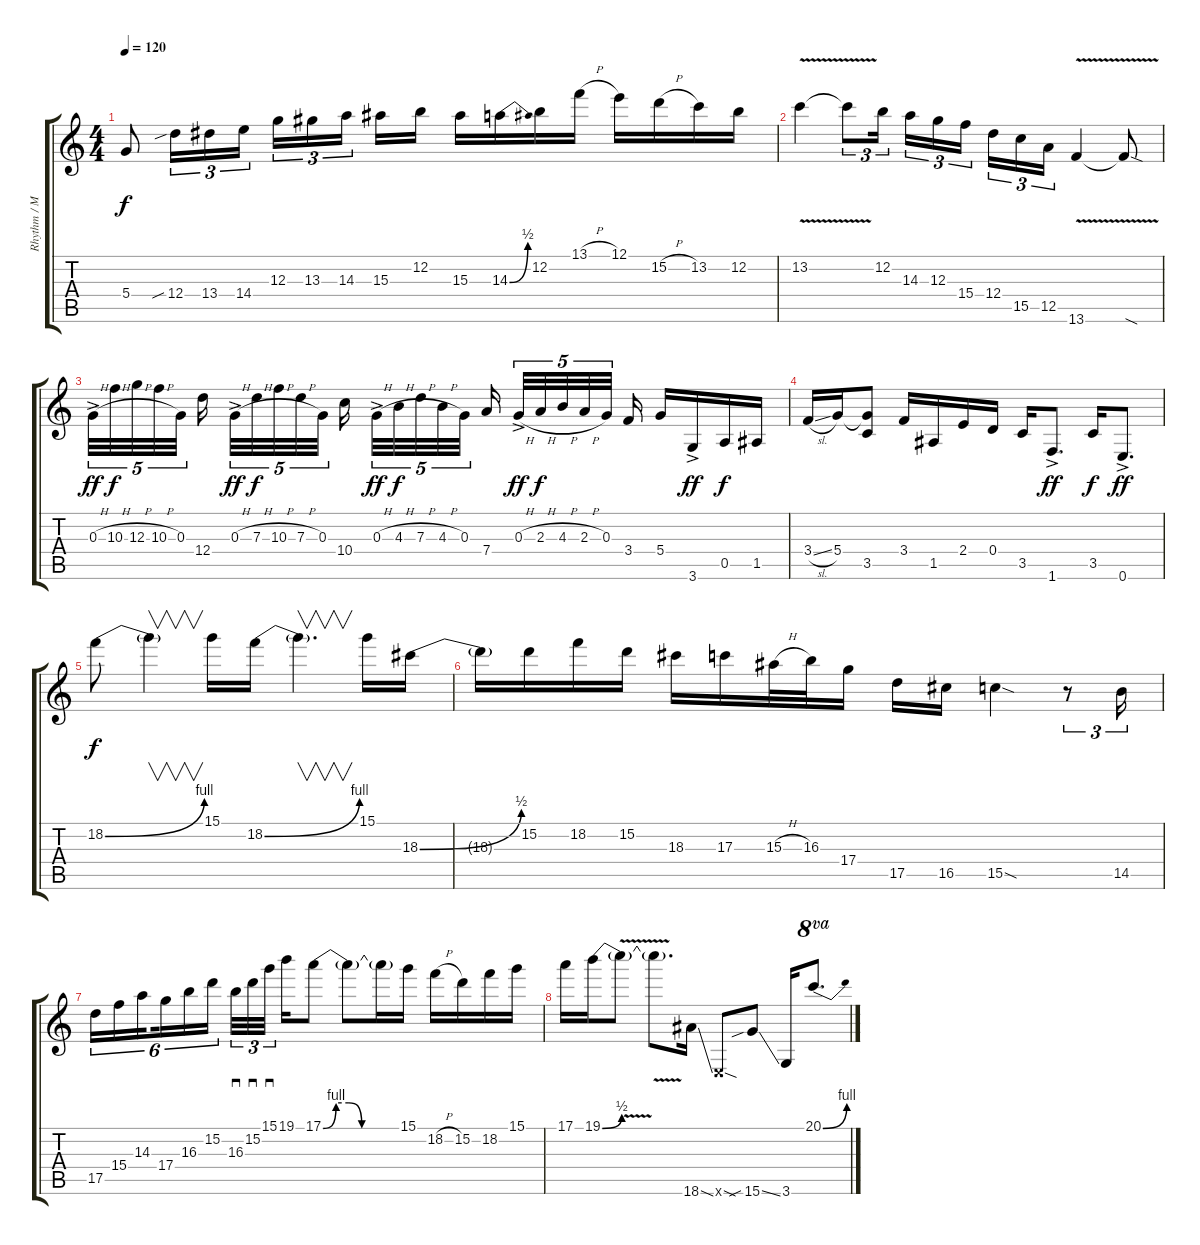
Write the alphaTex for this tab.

\track ("Rhythm / Main Solo" "Rhythm / M") {instrument overdrivenguitar}
\staff {score tabs}
\tuning (E4 B3 G3 D3 A2 E2) {hide}
\ts (4 4)
\tempo 120
\clef g2
\ks c
5.4{t}.8{dy f} 12.4{sib}.16{tu (3 2)} 13.4.16{tu (3 2)} 14.4.16{tu (3 2)} 12.3.16{tu (3 2)} 13.3.16{tu (3 2)} 14.3.16{tu (3 2) beam splitsecondary} 15.3.16 12.2.16 15.3.16 14.3{be (bend 0 0 60 2)}.16 12.2.16 13.1{h}.16 12.1.16 15.2{h}.16 13.2.16 12.2.16 |
13.2{v}.4 13.2{t}.8{tu (3 2)} 12.2.16{tu (3 2) beam splitsecondary} 14.3.16{tu (3 2)} 12.3.16{tu (3 2)} 15.4.16{tu (3 2)} 12.4.16{tu (3 2)} 15.5.16{tu (3 2)} 12.5.16{tu (3 2)} 13.6{v}.4 13.6{sod t}.8 |
0.3{h ac}.32{tu (5 4) dy ff} 10.3{h}.32{tu (5 4) dy f} 12.3{h}.32{tu (5 4)} 10.3{h}.32{tu (5 4)} 0.3.32{tu (5 4) beam splitsecondary} 12.4.16{beam splitsecondary} 0.3{h ac}.32{tu (5 4) dy ff} 7.3{h}.32{tu (5 4) dy f} 10.3{h}.32{tu (5 4)} 7.3{h}.32{tu (5 4)} 0.3.32{tu (5 4) beam splitsecondary} 10.4.16{beam splitsecondary} 0.3{h ac}.32{tu (5 4) dy ff} 4.3{h}.32{tu (5 4) dy f} 7.3{h}.32{tu (5 4)} 4.3{h}.32{tu (5 4)} 0.3.32{tu (5 4)} 7.4.16{beam splitsecondary} 0.3{h ac}.32{tu (5 4) dy ff} 2.3{h}.32{tu (5 4) dy f} 4.3{h}.32{tu (5 4)} 2.3{h}.32{tu (5 4)} 0.3.32{tu (5 4) beam splitsecondary} 3.4.16 5.4.16 3.6{ac}.16{dy ff} 0.5.16{dy f} 1.5.16 |
3.4{sl}.16 5.4.16 (5.4{t} 3.5).8 3.4.16 1.5.16 2.4.16 0.4.16 3.5.16 1.6{ac}.8{d dy ff} 3.5.16{dy f} 0.6{ac}.8{d dy ff} |
18.2{be (bend 0 0 60 4)}.8{dy f} 18.2{t}.4{v} 15.1.16 18.2{be (bend 0 0 60 4)}.16 18.2{t}.4{v d} 15.1.16 18.3{be (bend 0 0 60 2)}.16 |
18.3{t}.16 15.2.16 18.2.16 15.2.16 18.3.16 17.3.16 15.3{h}.32 16.3.32 17.4.16 17.5.16 16.5.16 15.5{sod}.4 r.8{tu (3 2)} 14.5.16{tu (3 2)} |
17.5.16{tu (6 4)} 15.4.16{tu (6 4)} 14.3.16{tu (6 4) beam splitsecondary} 17.4.16{tu (6 4)} 16.3.16{tu (6 4)} 15.2.16{tu (6 4)} 16.3.32{sd tu (3 2)} 15.2.32{sd tu (3 2)} 15.1.32{sd tu (3 2) beam splitsecondary} 19.1.16 17.1{be (custom 0 0 10 4 20 4 30 0 60 0)}.8 17.1{t}.8 17.1{t}.16 15.1.16 18.2{h}.16 15.2.16 18.2.16 15.1.16 |
17.1.16 19.1{be (bend 0 0 60 2)}.16 19.1{v t}.8 19.1{t}.8{d} 18.6{ss}.16 0.6{sod x}.8 15.6{sib ss}.8 3.6.16 20.1{be (bend 0 0 60 4)}.8{d ot 8va}
